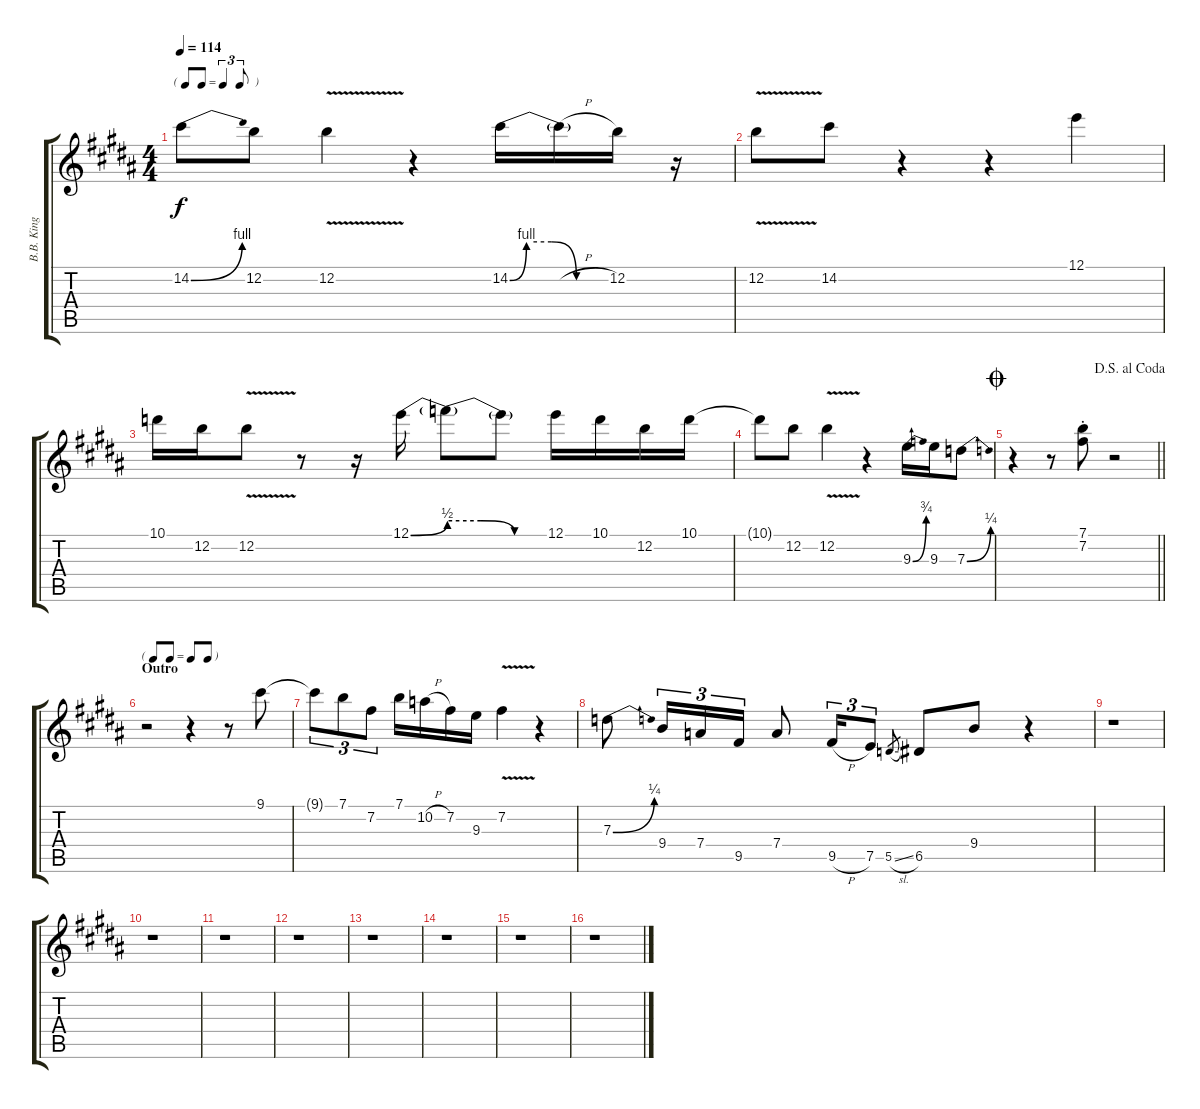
\track ("B.B. King - Electric Guitar" "B.B. King ") {instrument electricguitarclean}
\staff {score tabs}
\tuning (E4 B3 G3 D3 A2 E2) {hide}
\ts (4 4)
\tf triplet8th
\tempo 114
\clef g2
\ks g#minor
14.2{be (bend 0 0 60 4)}.8{dy f} 12.2.8 12.2{v}.4 r.4 14.2{be (custom 0 0 10 4 25 4 40 0 60 0)}.16 14.2{h t}.16 12.2.16 r.16 |
\ks b
12.2{v}.8 14.2.8 r.4 r.4 12.1.4 |
\ks g#minor
10.1.16 12.2.16 12.2{v}.8 r.8 r.16 12.1{be (bend 0 0 60 2)}.16 12.1{be (custom 0 2 20 2 40 0 60 0) t}.8 12.1{t}.8 12.1.16 10.1.16 12.2.16 10.1.16 |
10.1{t}.8 12.2.8 12.2{v}.4 r.4 9.3{be (bend 0 0 60 3)}.16 9.3.16 7.3{be (bend 0 0 60 1)}.8 |
\jump coda
\jump dalsegnoalcoda
\barLineRight lightlight
\ks b
r.4 r.8 (7.1{st} 7.2{st}).8 r.2 |
\tf none
\section ("" "Outro")
\ks g#minor
r.2 r.4 r.8 9.1.8 |
9.1{t}.8{tu (3 2)} 7.1.8{tu (3 2)} 7.2.8{tu (3 2)} 7.1.16 10.2{h}.16 7.2.16 9.3.16 7.2{v}.4 r.4 |
7.3{be (bend 0 0 60 1)}.8 9.4.16{tu (3 2)} 7.4.16{tu (3 2)} 9.5.16{tu (3 2)} 7.4.8 9.5{h}.16{tu (3 2)} 7.5.8{tu (3 2)} 5.5{sl}.8{gr} 6.5.8 9.4.8 r.4 |
r.1 |
r.1 |
r.1 |
r.1 |
r.1 |
r.1 |
r.1 |
r.1
